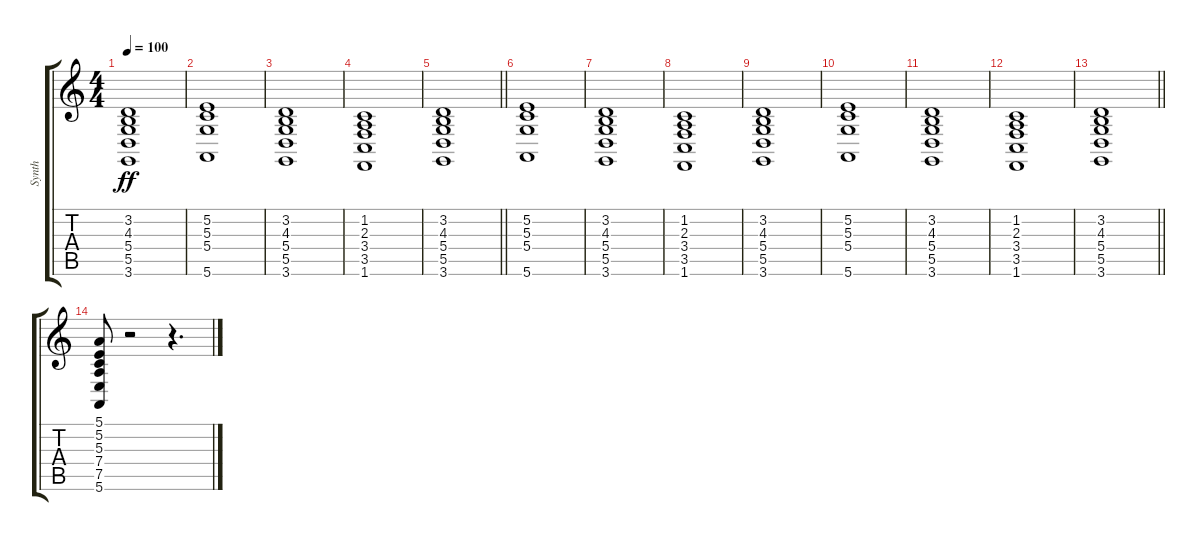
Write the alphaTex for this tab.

\track ("Synth" "Synth") {instrument pad8sweep}
\staff {score tabs}
\tuning (E4 B3 G3 D3 A2 E2) {hide}
\ts (4 4)
\tempo 100
\clef g2
\ks c
(3.2 4.3 5.4 5.5 3.6).1{dy ff} |
(5.2 5.3 5.4 5.6).1 |
(3.2 4.3 5.4 5.5 3.6).1 |
(1.2 2.3 3.4 3.5 1.6).1 |
\barLineRight lightlight
(3.2 4.3 5.4 5.5 3.6).1 |
(5.2 5.3 5.4 5.6).1 |
(3.2 4.3 5.4 5.5 3.6).1 |
(1.2 2.3 3.4 3.5 1.6).1 |
(3.2 4.3 5.4 5.5 3.6).1 |
(5.2 5.3 5.4 5.6).1 |
(3.2 4.3 5.4 5.5 3.6).1 |
(1.2 2.3 3.4 3.5 1.6).1 |
\barLineRight lightlight
(3.2 4.3 5.4 5.5 3.6).1 |
(5.1 5.2 5.3 7.4 7.5 5.6).8 r.2 r.4{d}
